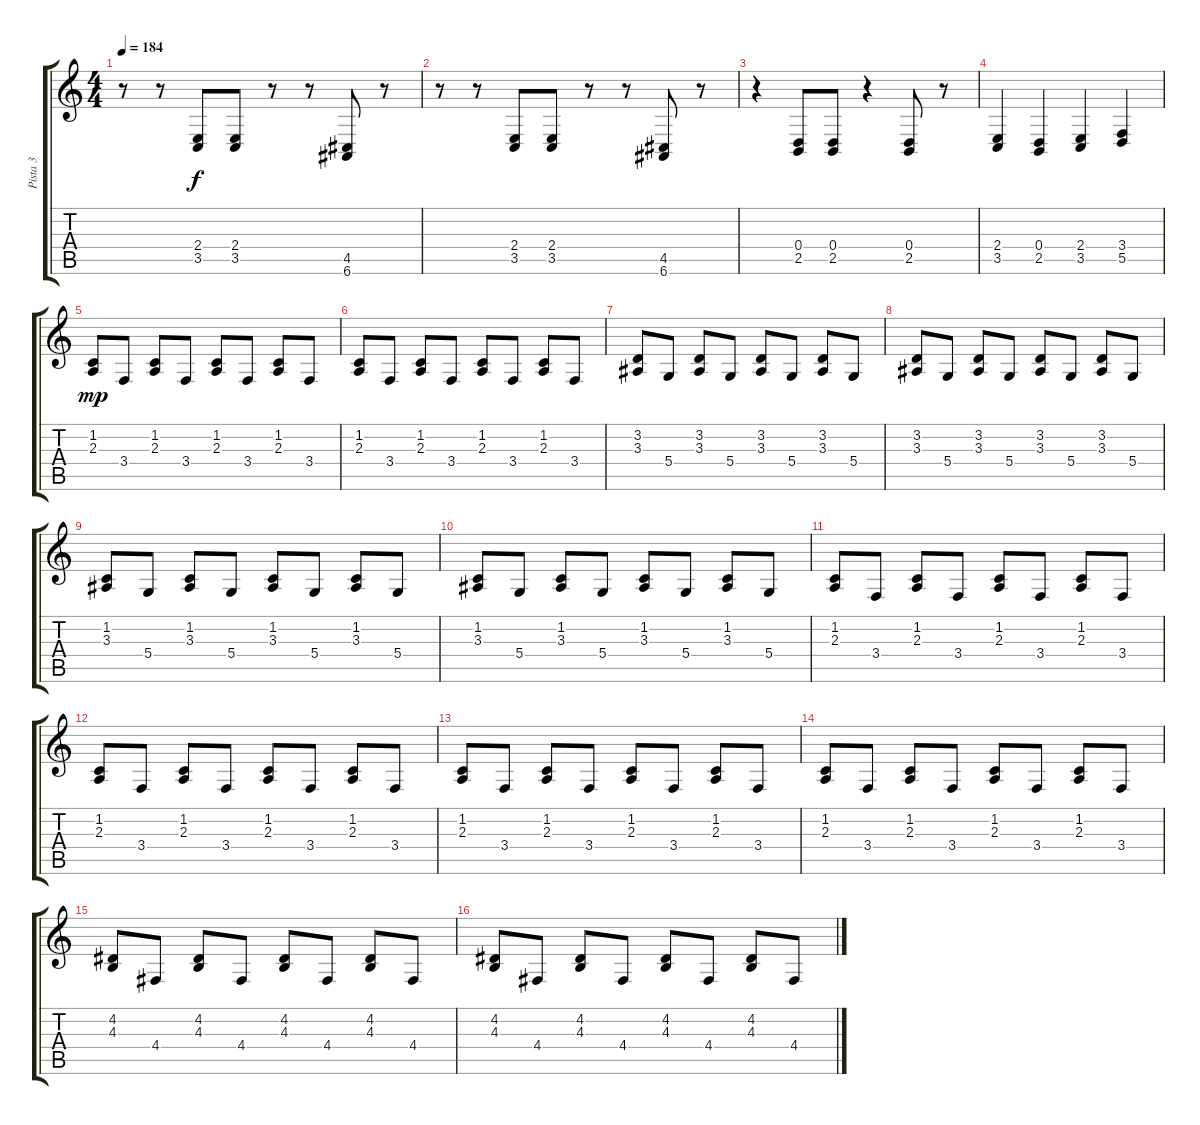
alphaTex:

\track ("Pista 3" "Pista 3") {instrument acousticgrandpiano}
\staff {score tabs}
\tuning (E4 B3 G3 D3 A2 E2) {hide}
\ts (4 4)
\tempo 184
\clef g2
\ks c
r.8{dy f} r.8 (2.4 3.5).8 (2.4 3.5).8 r.8 r.8 (4.5 6.6).8 r.8 |
r.8 r.8 (2.4 3.5).8 (2.4 3.5).8 r.8 r.8 (4.5 6.6).8 r.8 |
r.4 (0.4 2.5).8 (0.4 2.5).8 r.4 (0.4 2.5).8 r.8 |
(2.4 3.5).4 (0.4 2.5).4 (2.4 3.5).4 (3.4 5.5).4 |
(1.2 2.3).8{dy mp} 3.4.8 (1.2 2.3).8 3.4.8 (1.2 2.3).8 3.4.8 (1.2 2.3).8 3.4.8 |
(1.2 2.3).8 3.4.8 (1.2 2.3).8 3.4.8 (1.2 2.3).8 3.4.8 (1.2 2.3).8 3.4.8 |
(3.2 3.3).8 5.4.8 (3.2 3.3).8 5.4.8 (3.2 3.3).8 5.4.8 (3.2 3.3).8 5.4.8 |
(3.2 3.3).8 5.4.8 (3.2 3.3).8 5.4.8 (3.2 3.3).8 5.4.8 (3.2 3.3).8 5.4.8 |
(1.2 3.3).8 5.4.8 (1.2 3.3).8 5.4.8 (1.2 3.3).8 5.4.8 (1.2 3.3).8 5.4.8 |
(1.2 3.3).8 5.4.8 (1.2 3.3).8 5.4.8 (1.2 3.3).8 5.4.8 (1.2 3.3).8 5.4.8 |
(1.2 2.3).8 3.4.8 (1.2 2.3).8 3.4.8 (1.2 2.3).8 3.4.8 (1.2 2.3).8 3.4.8 |
(1.2 2.3).8 3.4.8 (1.2 2.3).8 3.4.8 (1.2 2.3).8 3.4.8 (1.2 2.3).8 3.4.8 |
(1.2 2.3).8 3.4.8 (1.2 2.3).8 3.4.8 (1.2 2.3).8 3.4.8 (1.2 2.3).8 3.4.8 |
(1.2 2.3).8 3.4.8 (1.2 2.3).8 3.4.8 (1.2 2.3).8 3.4.8 (1.2 2.3).8 3.4.8 |
(4.2 4.3).8 4.4.8 (4.2 4.3).8 4.4.8 (4.2 4.3).8 4.4.8 (4.2 4.3).8 4.4.8 |
(4.2 4.3).8 4.4.8 (4.2 4.3).8 4.4.8 (4.2 4.3).8 4.4.8 (4.2 4.3).8 4.4.8
